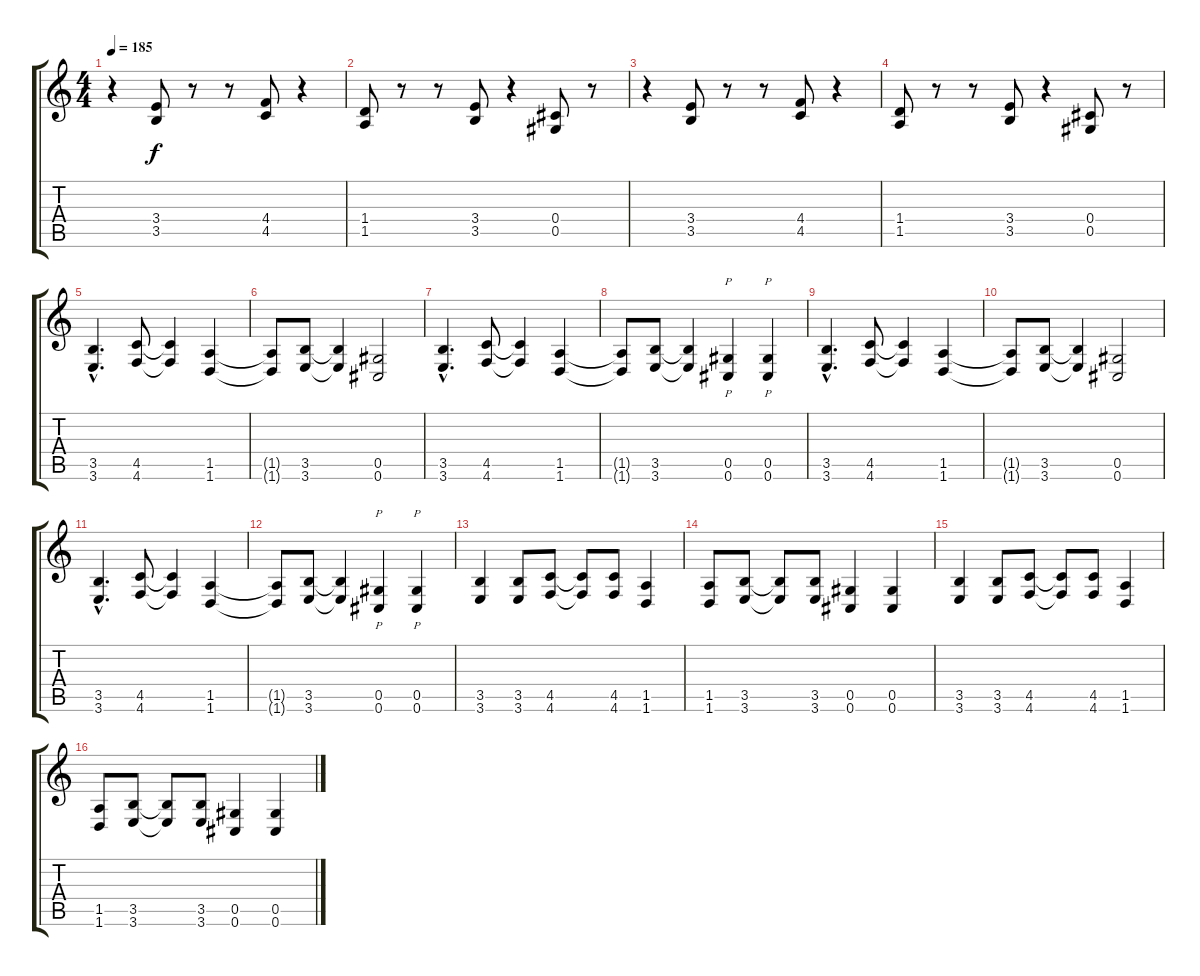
\track "" {instrument distortionguitar}
\staff {score tabs}
\tuning (Eb4 Bb3 Gb3 Db3 Ab2 Db2) {hide}
\ts (4 4)
\tempo 185
\clef g2
\ks c
r.4{dy f} (3.4 3.5).8 r.8 r.8 (4.4 4.5).8 r.4 |
(1.4 1.5).8 r.8 r.8 (3.4 3.5).8 r.4 (0.4 0.5).8 r.8 |
r.4 (3.4 3.5).8 r.8 r.8 (4.4 4.5).8 r.4 |
(1.4 1.5).8 r.8 r.8 (3.4 3.5).8 r.4 (0.4 0.5).8 r.8 |
(3.5{hac} 3.6{hac}).4{d} (4.5 4.6).8 (4.5{t} 4.6{t}).4 (1.5 1.6).4 |
(1.5{t} 1.6{t}).8 (3.5 3.6).8 (3.5{t} 3.6{t}).4 (0.5 0.6).2 |
(3.5{hac} 3.6{hac}).4{d} (4.5 4.6).8 (4.5{t} 4.6{t}).4 (1.5 1.6).4 |
(1.5{t} 1.6{t}).8 (3.5 3.6).8 (3.5{t} 3.6{t}).4 (0.5 0.6).4{p} (0.5 0.6).4{p} |
(3.5{hac} 3.6{hac}).4{d} (4.5 4.6).8 (4.5{t} 4.6{t}).4 (1.5 1.6).4 |
(1.5{t} 1.6{t}).8 (3.5 3.6).8 (3.5{t} 3.6{t}).4 (0.5 0.6).2 |
(3.5{hac} 3.6{hac}).4{d} (4.5 4.6).8 (4.5{t} 4.6{t}).4 (1.5 1.6).4 |
(1.5{t} 1.6{t}).8 (3.5 3.6).8 (3.5{t} 3.6{t}).4 (0.5 0.6).4{p} (0.5 0.6).4{p} |
(3.5 3.6).4 (3.5 3.6).8 (4.5 4.6).8 (4.5{t} 4.6{t}).8 (4.5 4.6).8 (1.5 1.6).4 |
(1.5 1.6).8 (3.5 3.6).8 (3.5{t} 3.6{t}).8 (3.5 3.6).8 (0.5 0.6).4 (0.5 0.6).4 |
(3.5 3.6).4 (3.5 3.6).8 (4.5 4.6).8 (4.5{t} 4.6{t}).8 (4.5 4.6).8 (1.5 1.6).4 |
(1.5 1.6).8 (3.5 3.6).8 (3.5{t} 3.6{t}).8 (3.5 3.6).8 (0.5 0.6).4 (0.5 0.6).4
